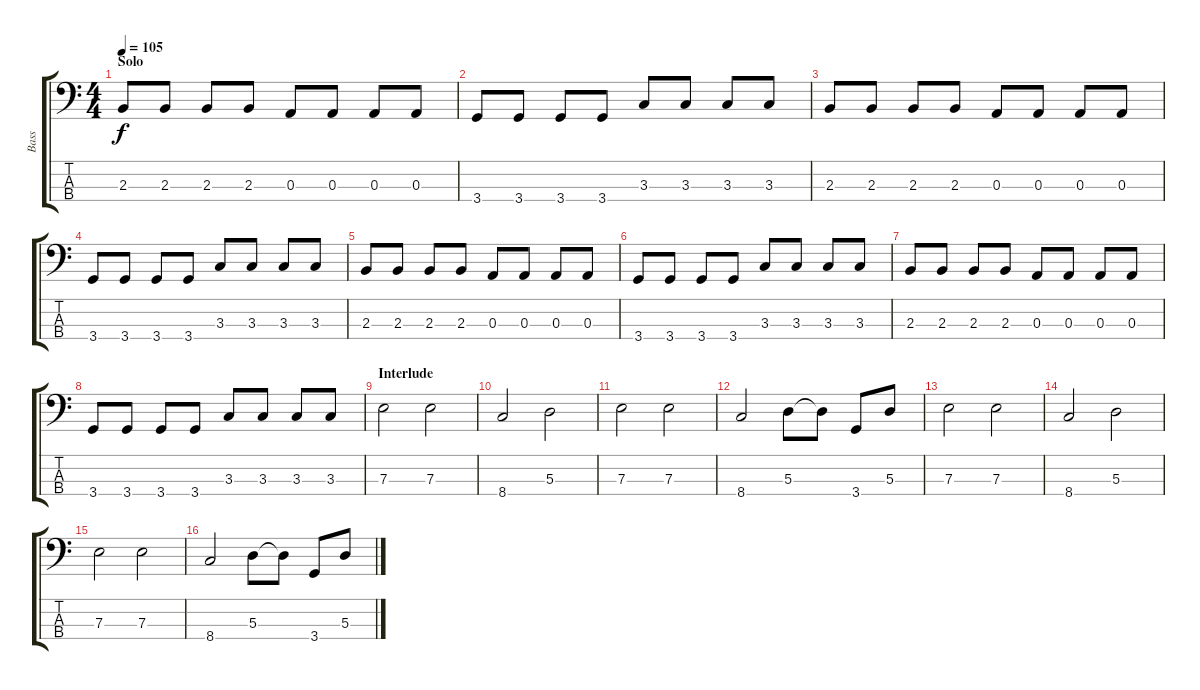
\track ("Bass" "Bass") {instrument electricbassfinger}
\staff {score tabs}
\tuning (G2 D2 A1 E1) {hide}
\ts (4 4)
\section ("" "Solo")
\tempo 105
\clef f4
\ks c
2.3.8{dy f} 2.3.8 2.3.8 2.3.8 0.3.8 0.3.8 0.3.8 0.3.8 |
3.4.8 3.4.8 3.4.8 3.4.8 3.3.8 3.3.8 3.3.8 3.3.8 |
2.3.8 2.3.8 2.3.8 2.3.8 0.3.8 0.3.8 0.3.8 0.3.8 |
3.4.8 3.4.8 3.4.8 3.4.8 3.3.8 3.3.8 3.3.8 3.3.8 |
2.3.8 2.3.8 2.3.8 2.3.8 0.3.8 0.3.8 0.3.8 0.3.8 |
3.4.8 3.4.8 3.4.8 3.4.8 3.3.8 3.3.8 3.3.8 3.3.8 |
2.3.8 2.3.8 2.3.8 2.3.8 0.3.8 0.3.8 0.3.8 0.3.8 |
3.4.8 3.4.8 3.4.8 3.4.8 3.3.8 3.3.8 3.3.8 3.3.8 |
\section ("" "Interlude")
7.3.2 7.3.2 |
8.4.2 5.3.2 |
7.3.2 7.3.2 |
8.4.2 5.3.8 5.3{t}.8 3.4.8 5.3.8 |
7.3.2 7.3.2 |
8.4.2 5.3.2 |
7.3.2 7.3.2 |
8.4.2 5.3.8 5.3{t}.8 3.4.8 5.3.8
